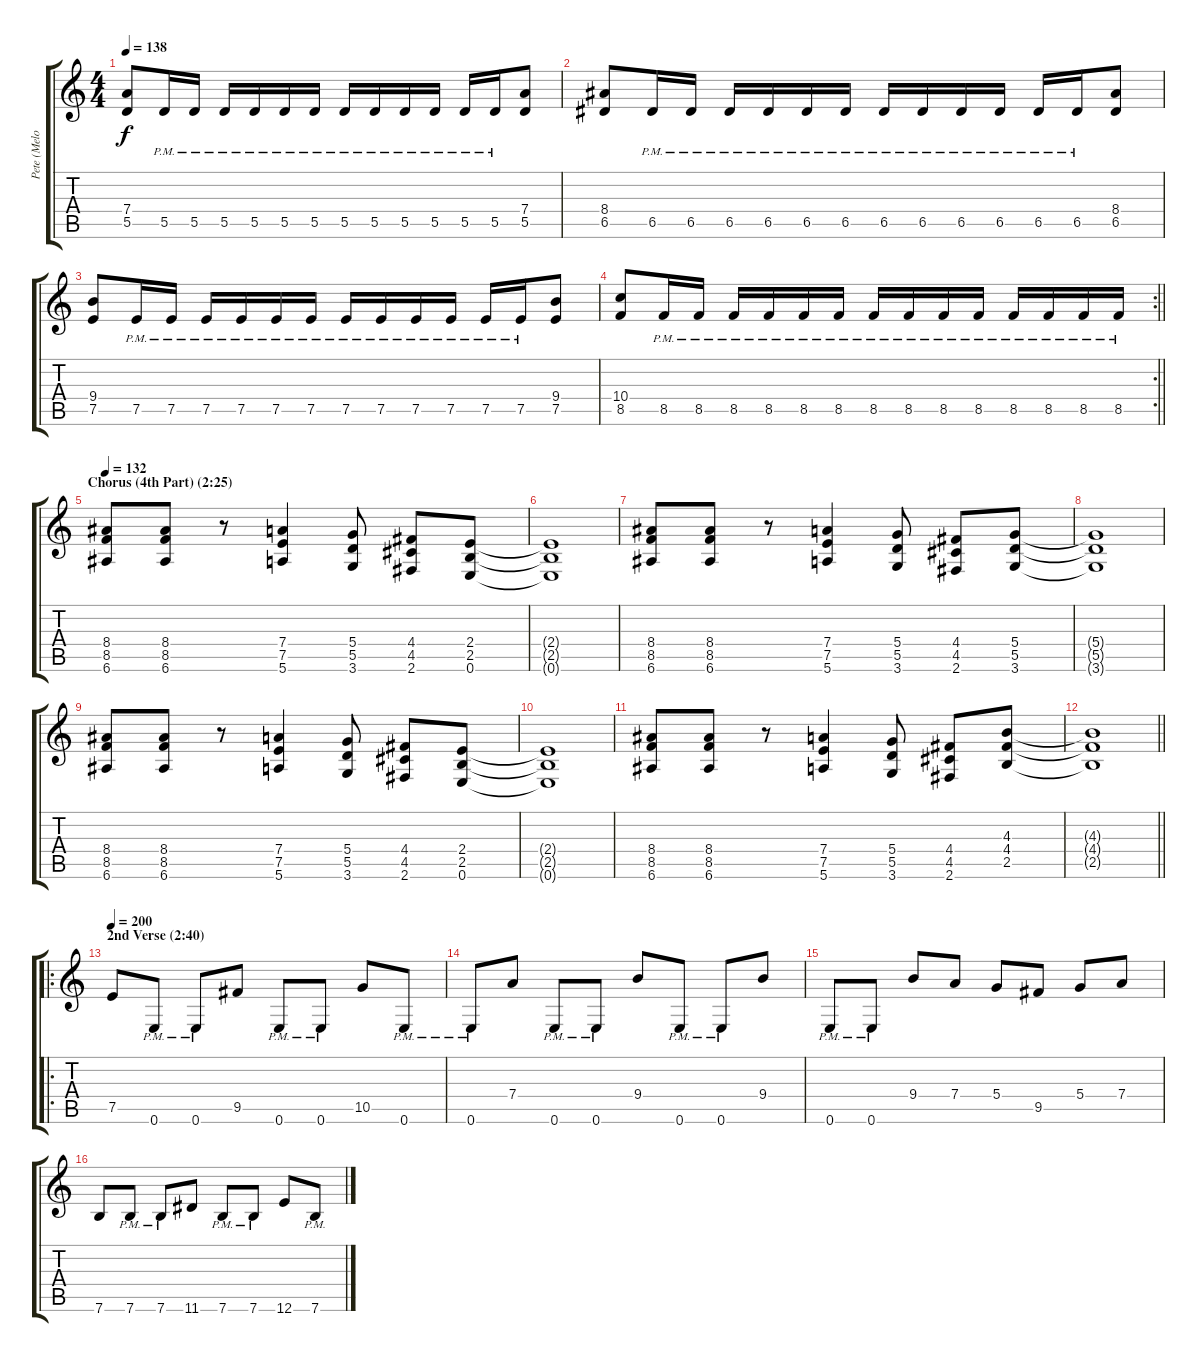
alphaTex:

\track ("Pete (Melodies/Solo)" "Pete (Melo") {instrument distortionguitar}
\staff {score tabs}
\tuning (E4 B3 G3 D3 A2 E2) {hide}
\ts (4 4)
\tempo 138
\clef g2
\ks c
(7.4 5.5).8{dy f} 5.5{pm}.16 5.5{pm}.16 5.5{pm}.16 5.5{pm}.16 5.5{pm}.16 5.5{pm}.16 5.5{pm}.16 5.5{pm}.16 5.5{pm}.16 5.5{pm}.16 5.5{pm}.16 5.5{pm}.16 (7.4 5.5).8 |
(8.4 6.5).8 6.5{pm}.16 6.5{pm}.16 6.5{pm}.16 6.5{pm}.16 6.5{pm}.16 6.5{pm}.16 6.5{pm}.16 6.5{pm}.16 6.5{pm}.16 6.5{pm}.16 6.5{pm}.16 6.5{pm}.16 (8.4 6.5).8 |
(9.4 7.5).8 7.5{pm}.16 7.5{pm}.16 7.5{pm}.16 7.5{pm}.16 7.5{pm}.16 7.5{pm}.16 7.5{pm}.16 7.5{pm}.16 7.5{pm}.16 7.5{pm}.16 7.5{pm}.16 7.5{pm}.16 (9.4 7.5).8 |
\rc 2
\barLineRight lightlight
(10.4 8.5).8 8.5{pm}.16 8.5{pm}.16 8.5{pm}.16 8.5{pm}.16 8.5{pm}.16 8.5{pm}.16 8.5{pm}.16 8.5{pm}.16 8.5{pm}.16 8.5{pm}.16 8.5{pm}.16 8.5{pm}.16 8.5{pm}.16 8.5{pm}.16 |
\section ("" "Chorus (4th Part) (2:25)")
\tempo 132
(8.4 8.5 6.6).8 (8.4 8.5 6.6).8 r.8 (7.4 7.5 5.6).4 (5.4 5.5 3.6).8 (4.4 4.5 2.6).8 (2.4 2.5 0.6).8 |
(2.4{t} 2.5{t} 0.6{t}).1 |
(8.4 8.5 6.6).8 (8.4 8.5 6.6).8 r.8 (7.4 7.5 5.6).4 (5.4 5.5 3.6).8 (4.4 4.5 2.6).8 (5.4 5.5 3.6).8 |
(5.4{t} 5.5{t} 3.6{t}).1 |
(8.4 8.5 6.6).8 (8.4 8.5 6.6).8 r.8 (7.4 7.5 5.6).4 (5.4 5.5 3.6).8 (4.4 4.5 2.6).8 (2.4 2.5 0.6).8 |
(2.4{t} 2.5{t} 0.6{t}).1 |
(8.4 8.5 6.6).8 (8.4 8.5 6.6).8 r.8 (7.4 7.5 5.6).4 (5.4 5.5 3.6).8 (4.4 4.5 2.6).8 (4.3 4.4 2.5).8 |
\barLineRight lightlight
(4.3{t} 4.4{t} 2.5{t}).1 |
\ro
\section ("" "2nd Verse (2:40)")
\tempo 200
7.5.8 0.6{pm}.8 0.6{pm}.8 9.5.8 0.6{pm}.8 0.6{pm}.8 10.5.8 0.6{pm}.8 |
0.6{pm}.8 7.4.8 0.6{pm}.8 0.6{pm}.8 9.4.8 0.6{pm}.8 0.6{pm}.8 9.4.8 |
0.6{pm}.8 0.6{pm}.8 9.4.8 7.4.8 5.4.8 9.5.8 5.4.8 7.4.8 |
7.6.8 7.6{pm}.8 7.6{pm}.8 11.6.8 7.6{pm}.8 7.6{pm}.8 12.6.8 7.6{pm}.8
